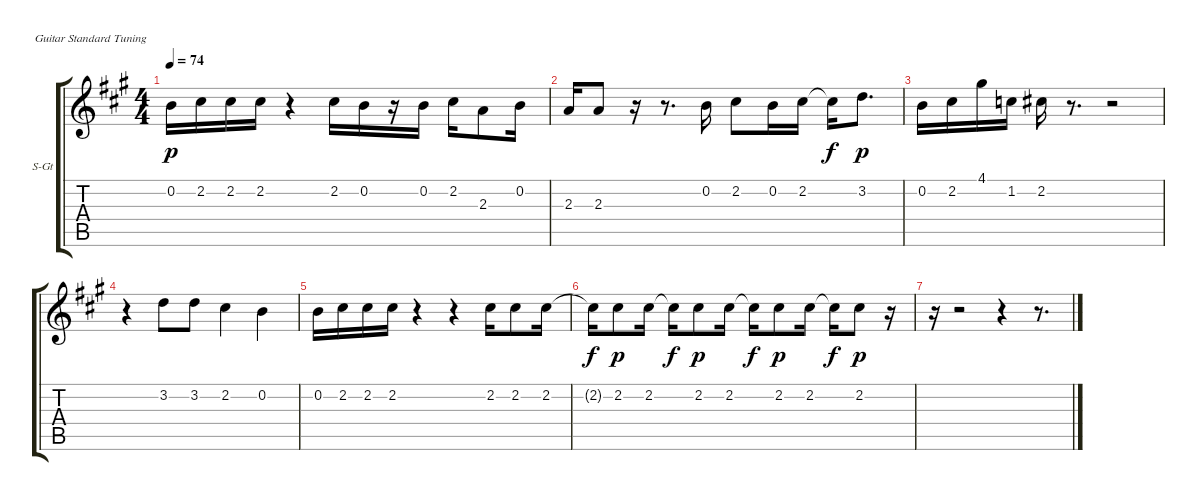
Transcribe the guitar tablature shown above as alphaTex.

\bracketExtendMode groupsimilarinstruments
\firstSystemTrackNameOrientation horizontal
\otherSystemsTrackNameOrientation horizontal
\track ("Vocal (lead)" "S-Gt") {instrument accordion}
\staff {score tabs}
\tuning (E4 B3 G3 D3 A2 E2)
\displaytranspose 12
\ts (4 4)
\tempo 74
\clef g2
\ks a
0.2.16{dy p} 2.2.16 2.2.16 2.2.16 r.4 2.2.16 0.2.16 r.16 0.2.16 2.2.16 2.3.8 0.2.16 |
2.3.16 2.3.8 r.16 r.8{d} 0.2.16 2.2.8 0.2.16 2.2.16 2.2{t}.16{dy f} 3.2.8{d dy p} |
0.2.16 2.2.16 4.1.16 1.2.16 2.2.16 r.8{d} r.2 |
r.4 3.2.8 3.2.8 2.2.4 0.2.4 |
0.2.16 2.2.16 2.2.16 2.2.16 r.4 r.4 2.2.16 2.2.8 2.2.16 |
2.2{t}.16{dy f} 2.2.8{dy p} 2.2.16 2.2{t}.16{dy f} 2.2.8{dy p} 2.2.16 2.2{t}.16{dy f} 2.2.8{dy p} 2.2.16 2.2{t}.16{dy f} 2.2.8{dy p} r.16 |
r.16 r.2 r.4 r.8{d}
